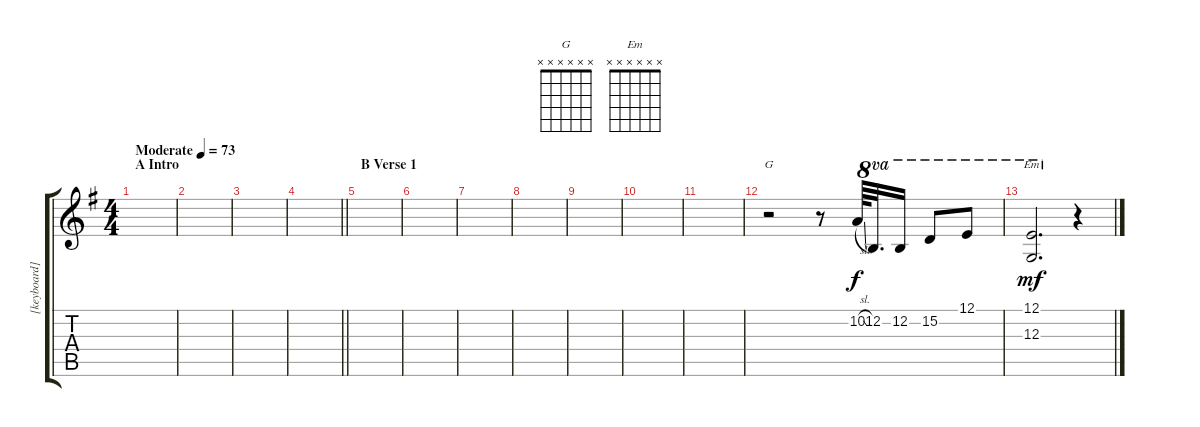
\track ("[keyboard]" "[keyboard]") {instrument drawbarorgan}
\staff {score tabs}
\tuning (E4 B3 G3 D3 A2 E2) {hide}
\chord ("G" x x x x x x)
\chord ("Em" x x x x x x)
\ts (4 4)
\section ("" "A Intro")
\tempo (73 "Moderate")
\clef g2
\ks g
|
|
|
\barLineRight lightlight
|
\section ("" "B Verse 1")
|
|
|
|
|
|
|
r.2{ch "G"} r.8 10.2{sl}.64 12.2.32{d ot 8va} 12.2.16{ot 8va} 15.2.8{ot 8va} 12.1.8{ot 8va} |
(12.1 12.3).2{d ch "Em" ot 8va dy mf} r.4
